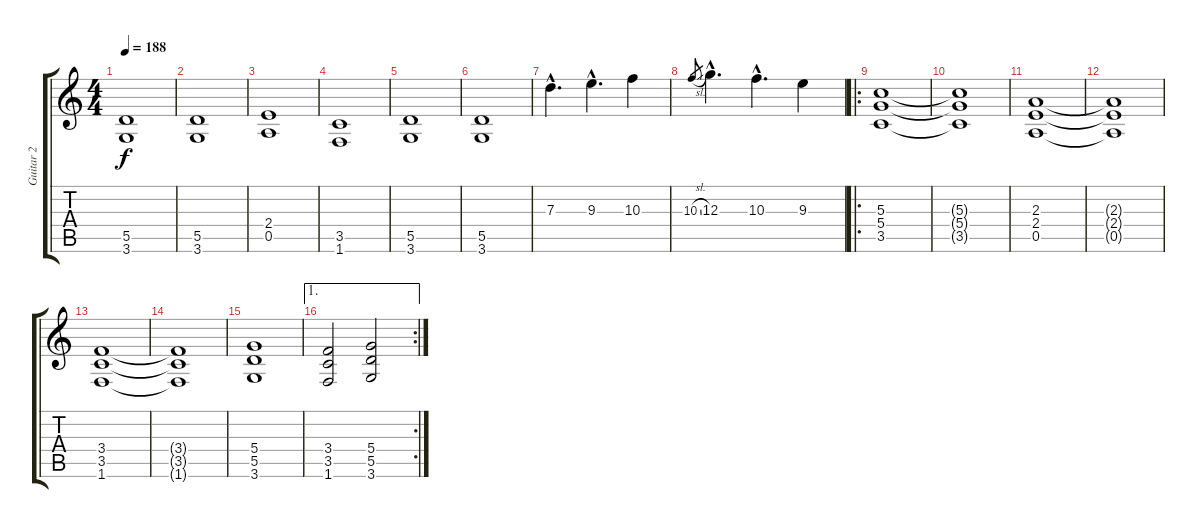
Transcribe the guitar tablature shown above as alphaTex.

\track ("Guitar 2" "Guitar 2") {instrument overdrivenguitar}
\staff {score tabs}
\tuning (E4 B3 G3 D3 A2 E2) {hide}
\ts (4 4)
\tempo 188
\clef g2
\ks c
(5.5 3.6).1{dy f} |
(5.5 3.6).1 |
(2.4 0.5).1 |
(3.5 1.6).1 |
(5.5 3.6).1 |
(5.5 3.6).1 |
7.3{hac}.4{d} 9.3{hac}.4{d} 10.3.4 |
10.3{sl}.8{gr} 12.3{hac}.4{d} 10.3{hac}.4{d} 9.3.4 |
\ro
(5.3 5.4 3.5).1 |
(5.3{t} 5.4{t} 3.5{t}).1 |
(2.3 2.4 0.5).1 |
(2.3{t} 2.4{t} 0.5{t}).1 |
(3.4 3.5 1.6).1 |
(3.4{t} 3.5{t} 1.6{t}).1 |
(5.4 5.5 3.6).1 |
\ae 1
\rc 2
(3.4 3.5 1.6).2 (5.4 5.5 3.6).2
